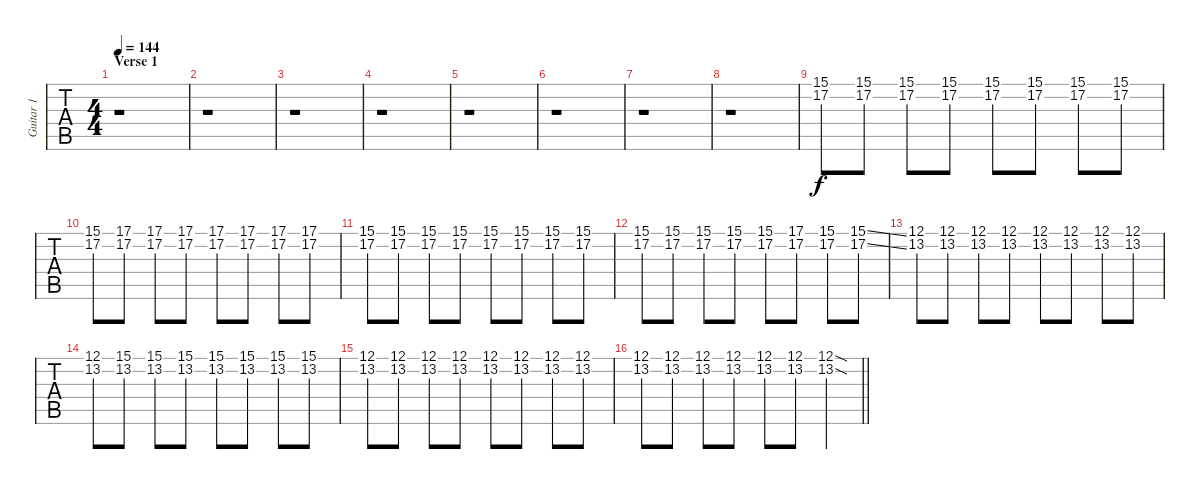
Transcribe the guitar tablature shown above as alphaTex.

\track ("Guitar 1" "Guitar 1") {instrument electricguitarjazz}
\staff {tabs}
\tuning (E4 B3 G3 D3 A2 E2) {hide}
\ts (4 4)
\section ("" "Verse 1")
\tempo 144
\clef g2
\ks c
r.1{dy f} |
r.1 |
r.1 |
r.1 |
r.1 |
r.1 |
r.1 |
r.1 |
(15.1 17.2).8 (15.1 17.2).8 (15.1 17.2).8 (15.1 17.2).8 (15.1 17.2).8 (15.1 17.2).8 (15.1 17.2).8 (15.1 17.2).8 |
(15.1 17.2).8 (17.1 17.2).8 (17.1 17.2).8 (17.1 17.2).8 (17.1 17.2).8 (17.1 17.2).8 (17.1 17.2).8 (17.1 17.2).8 |
(15.1 17.2).8 (15.1 17.2).8 (15.1 17.2).8 (15.1 17.2).8 (15.1 17.2).8 (15.1 17.2).8 (15.1 17.2).8 (15.1 17.2).8 |
(15.1 17.2).8 (15.1 17.2).8 (15.1 17.2).8 (15.1 17.2).8 (15.1 17.2).8 (17.1 17.2).8 (15.1 17.2).8 (15.1{ss} 17.2{ss}).8 |
(12.1 13.2).8 (12.1 13.2).8 (12.1 13.2).8 (12.1 13.2).8 (12.1 13.2).8 (12.1 13.2).8 (12.1 13.2).8 (12.1 13.2).8 |
(12.1 13.2).8 (15.1 13.2).8 (15.1 13.2).8 (15.1 13.2).8 (15.1 13.2).8 (15.1 13.2).8 (15.1 13.2).8 (15.1 13.2).8 |
(12.1 13.2).8 (12.1 13.2).8 (12.1 13.2).8 (12.1 13.2).8 (12.1 13.2).8 (12.1 13.2).8 (12.1 13.2).8 (12.1 13.2).8 |
\barLineRight lightlight
(12.1 13.2).8 (12.1 13.2).8 (12.1 13.2).8 (12.1 13.2).8 (12.1 13.2).8 (12.1 13.2).8 (12.1{sod} 13.2{sod}).4
